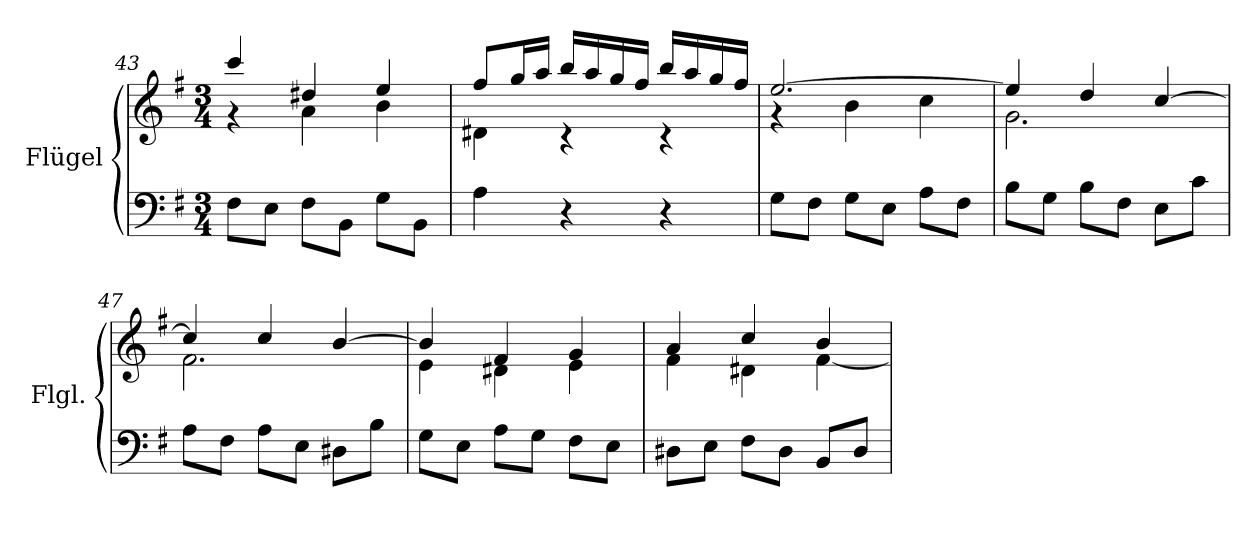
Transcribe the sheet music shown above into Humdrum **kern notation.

**kern	**kern
*part1	*part1
*staff2	*staff1
*I"Flügel	*
*I'Flgl.	*
*clefF4	*clefG2
*k[f#]	*k[f#]
*M3/4	*M3/4
=43	=43
*	*^
8F#\L	4ccc/	4r
8E\J	.	.
8F#\L	4dd#X/	4a\
8BB\J	.	.
8G\L	4ee/	4b\
8BB\J	.	.
!!LO:PB:g=z	!!
=44	=44	=44
4A\	8ff#/L	4d#X\
.	16gg/L	.
.	16aa/JJ	.
4r	16bb/LL	4r
.	16aa/	.
.	16gg/	.
.	16ff#/JJ	.
4r	16bb/LL	4r
.	16aa/	.
.	16gg/	.
.	16ff#/JJ	.
=45	=45	=45
8G\L	[2.ee/	4r
8F#\J	.	.
8G\L	.	4b\
8E\J	.	.
8A\L	.	4cc\
8F#\J	.	.
=46	=46	=46
8B\L	4ee/]	2.g\
8G\J	.	.
8B\L	4dd/	.
8F#\J	.	.
8E\L	[4cc/	.
8c\J	.	.
=47	=47	=47
8A\L	4cc/]	2.f#\
8F#\J	.	.
8A\L	4cc/	.
8E\J	.	.
8D#X\L	[4b/	.
8B\J	.	.
=48	=48	=48
8G\L	4b/]	4e\
8E\J	.	.
8A\L	4f#/	4d#X\
8G\J	.	.
8F#\L	4g/	4e\
8E\J	.	.
=49	=49	=49
8D#X\L	4a/	4f#\
8E\J	.	.
8F#\L	4cc/	4d#X\
8D#\J	.	.
8BB/L	4b/	[4f#\
8D#/J	.	.
*	*v	*v
=	=
*-	*-
